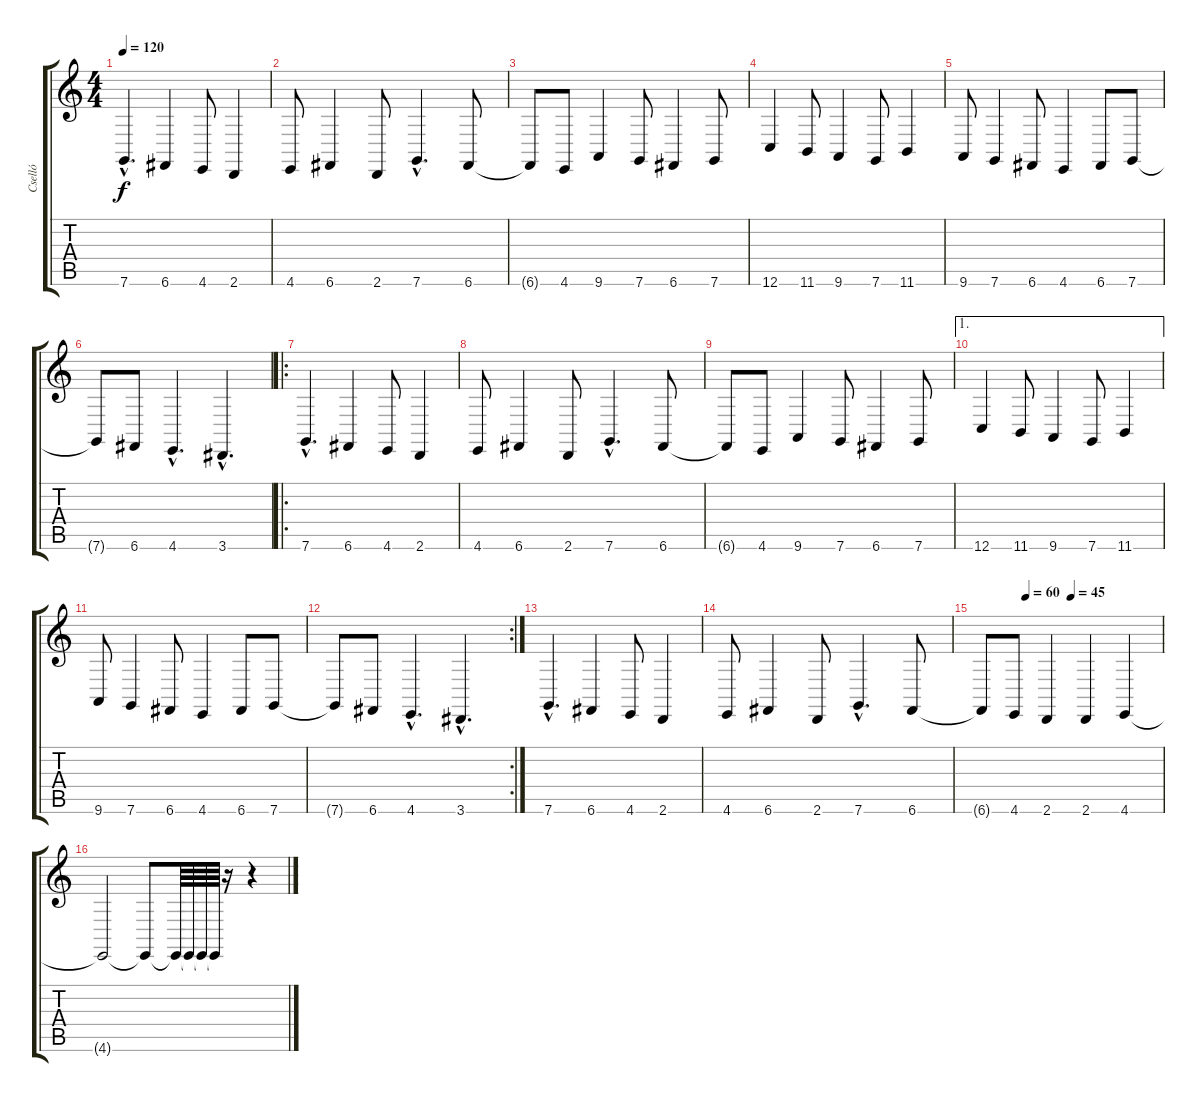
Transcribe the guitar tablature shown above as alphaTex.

\track ("Cselló" "Cselló") {instrument cello}
\staff {score tabs}
\tuning (C4 G3 Eb3 Bb2 F2 C2) {hide}
\ts (4 4)
\tempo 120
\clef g2
\ks c
7.6{hac}.4{d dy f} 6.6.4 4.6.8 2.6.4 |
4.6.8 6.6.4 2.6.8 7.6{hac}.4{d} 6.6.8 |
6.6{t}.8 4.6.8 9.6.4 7.6.8 6.6.4 7.6.8 |
12.6.4 11.6.8 9.6.4 7.6.8 11.6.4 |
9.6.8 7.6.4 6.6.8 4.6.4 6.6.8 7.6.8 |
7.6{t}.8 6.6.8 4.6{hac}.4{d} 3.6{hac}.4{d} |
\ro
7.6{hac}.4{d} 6.6.4 4.6.8 2.6.4 |
4.6.8 6.6.4 2.6.8 7.6{hac}.4{d} 6.6.8 |
6.6{t}.8 4.6.8 9.6.4 7.6.8 6.6.4 7.6.8 |
\ae 1
12.6.4 11.6.8 9.6.4 7.6.8 11.6.4 |
9.6.8 7.6.4 6.6.8 4.6.4 6.6.8 7.6.8 |
\rc 2
7.6{t}.8 6.6.8 4.6{hac}.4{d} 3.6{hac}.4{d} |
7.6{hac}.4{d} 6.6.4 4.6.8 2.6.4 |
4.6.8 6.6.4 2.6.8 7.6{hac}.4{d} 6.6.8 |
\tempo (60 0.25)
\tempo (45 0.5)
6.6{t}.8 4.6.8 2.6.4 2.6.4 4.6.4 |
4.6{t}.2 4.6{t}.8 4.6{t}.64 4.6{t}.64 4.6{t}.64 4.6{t}.64 r.16 r.4
